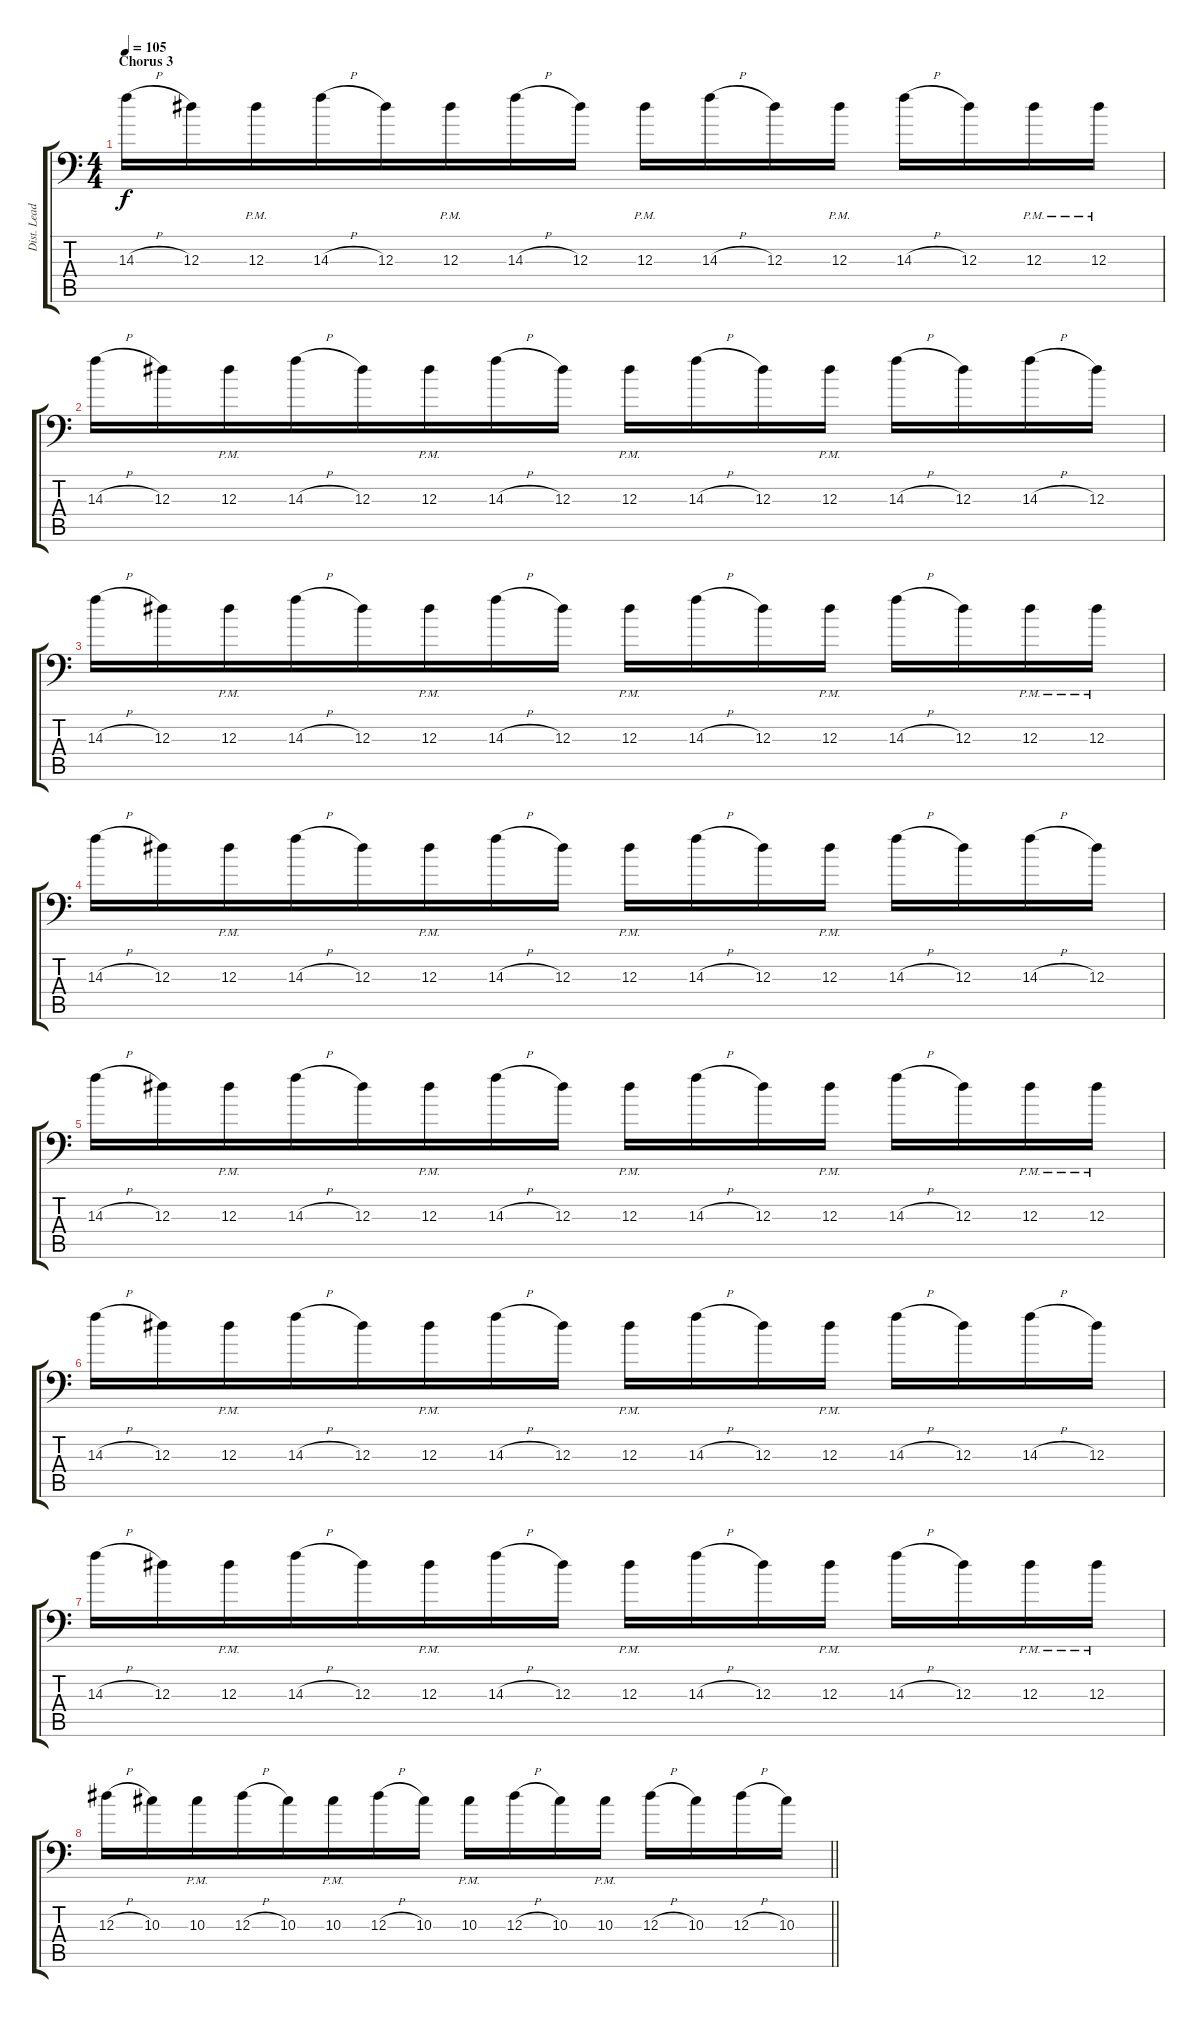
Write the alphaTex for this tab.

\track ("Dist. Lead Guitar 1" "Dist. Lead") {instrument distortionguitar}
\staff {score tabs}
\tuning (C4 G3 Eb3 Bb2 F2 Bb1) {hide}
\ts (4 4)
\section ("" "Chorus 3")
\tempo 105
\clef f4
\ks c
14.3{h}.16{dy f volume 11 beam merge} 12.3.16 12.3{pm}.16 14.3{h}.16{beam merge} 12.3.16 12.3{pm}.16 14.3{h}.16{beam merge} 12.3.16 12.3{pm}.16{beam merge} 14.3{h}.16{beam merge} 12.3.16 12.3{pm}.16 14.3{h}.16{beam merge} 12.3.16 12.3{pm}.16{beam merge} 12.3{pm}.16 |
14.3{h}.16{beam merge} 12.3.16 12.3{pm}.16 14.3{h}.16{beam merge} 12.3.16 12.3{pm}.16 14.3{h}.16{beam merge} 12.3.16 12.3{pm}.16{beam merge} 14.3{h}.16{beam merge} 12.3.16 12.3{pm}.16 14.3{h}.16{beam merge} 12.3.16 14.3{h}.16{beam merge} 12.3.16 |
14.3{h}.16{beam merge} 12.3.16 12.3{pm}.16 14.3{h}.16{beam merge} 12.3.16 12.3{pm}.16 14.3{h}.16{beam merge} 12.3.16 12.3{pm}.16{beam merge} 14.3{h}.16{beam merge} 12.3.16 12.3{pm}.16 14.3{h}.16{beam merge} 12.3.16 12.3{pm}.16{beam merge} 12.3{pm}.16 |
14.3{h}.16{beam merge} 12.3.16 12.3{pm}.16 14.3{h}.16{beam merge} 12.3.16 12.3{pm}.16 14.3{h}.16{beam merge} 12.3.16 12.3{pm}.16{beam merge} 14.3{h}.16{beam merge} 12.3.16 12.3{pm}.16 14.3{h}.16{beam merge} 12.3.16 14.3{h}.16{beam merge} 12.3.16 |
14.3{h}.16{beam merge} 12.3.16 12.3{pm}.16 14.3{h}.16{beam merge} 12.3.16 12.3{pm}.16 14.3{h}.16{beam merge} 12.3.16 12.3{pm}.16{beam merge} 14.3{h}.16{beam merge} 12.3.16 12.3{pm}.16 14.3{h}.16{beam merge} 12.3.16 12.3{pm}.16{beam merge} 12.3{pm}.16 |
14.3{h}.16{beam merge} 12.3.16 12.3{pm}.16 14.3{h}.16{beam merge} 12.3.16 12.3{pm}.16 14.3{h}.16{beam merge} 12.3.16 12.3{pm}.16{beam merge} 14.3{h}.16{beam merge} 12.3.16 12.3{pm}.16 14.3{h}.16{beam merge} 12.3.16 14.3{h}.16{beam merge} 12.3.16 |
14.3{h}.16{beam merge} 12.3.16 12.3{pm}.16 14.3{h}.16{beam merge} 12.3.16 12.3{pm}.16 14.3{h}.16{beam merge} 12.3.16 12.3{pm}.16{beam merge} 14.3{h}.16{beam merge} 12.3.16 12.3{pm}.16 14.3{h}.16{beam merge} 12.3.16 12.3{pm}.16{beam merge} 12.3{pm}.16 |
\barLineRight lightlight
12.3{h}.16{beam merge} 10.3.16 10.3{pm}.16 12.3{h}.16{beam merge} 10.3.16 10.3{pm}.16 12.3{h}.16{beam merge} 10.3.16 10.3{pm}.16{beam merge} 12.3{h}.16{beam merge} 10.3.16 10.3{pm}.16 12.3{h}.16{beam merge} 10.3.16 12.3{h}.16{beam merge} 10.3.16
